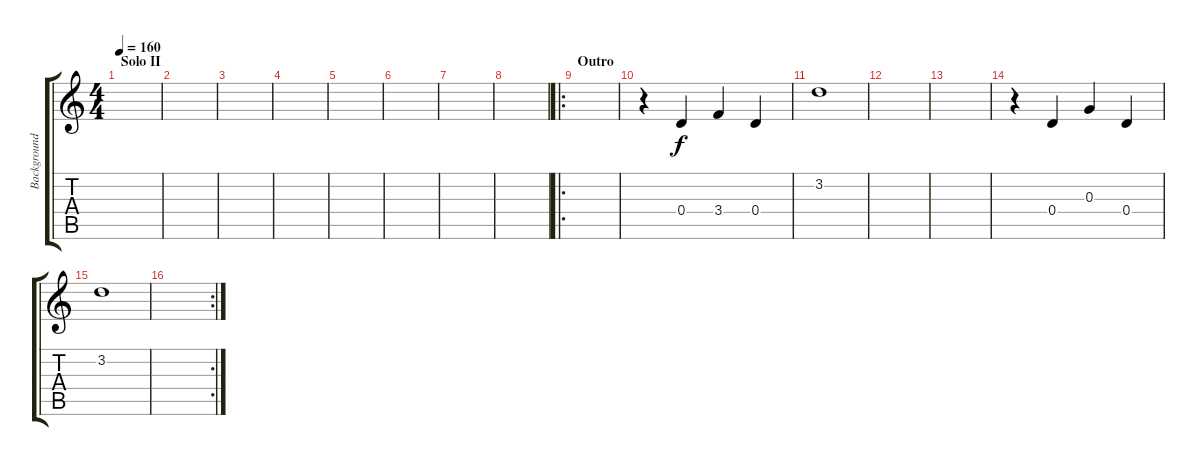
\track ("Background Guitar" "Background") {instrument overdrivenguitar}
\staff {score tabs}
\tuning (E4 B3 G3 D3 A2 D2) {hide}
\ts (4 4)
\section ("" "Solo II")
\tempo 160
\clef g2
\ks c
|
|
|
|
|
|
|
|
\ro
\section ("" "Outro")
|
r.4 0.4.4 3.4.4 0.4.4 |
3.2.1 |
|
|
r.4 0.4.4 0.3.4 0.4.4 |
3.2.1 |
\rc 2
